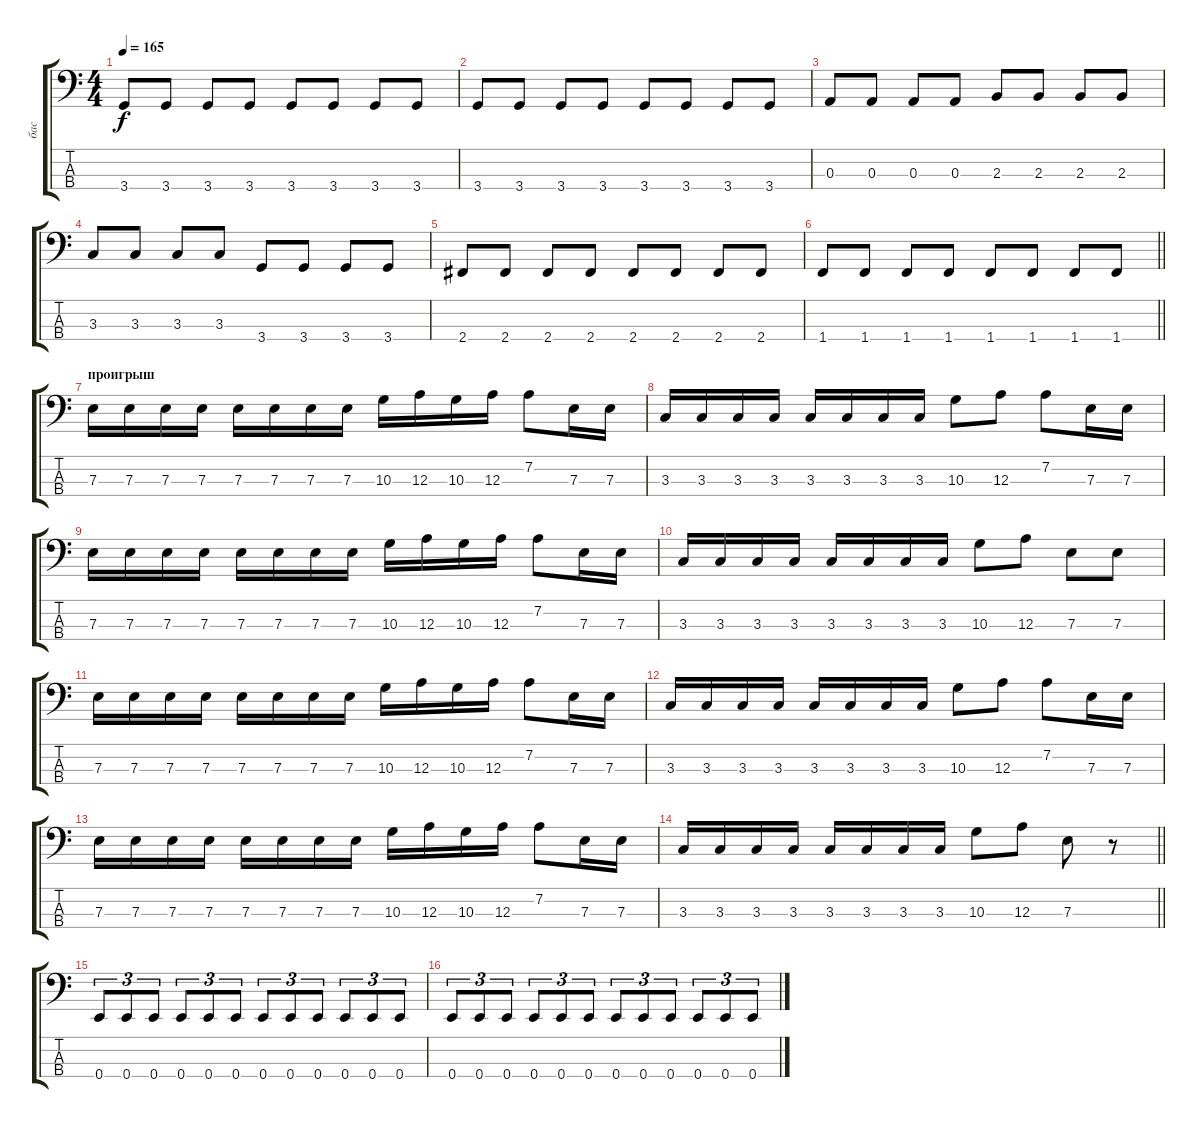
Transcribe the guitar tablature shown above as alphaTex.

\track ("бас" "бас") {instrument electricbassfinger}
\staff {score tabs}
\tuning (G2 D2 A1 E1) {hide}
\ts (4 4)
\tempo 165
\clef f4
\ks c
3.4.8{dy f} 3.4.8 3.4.8 3.4.8 3.4.8 3.4.8 3.4.8 3.4.8 |
3.4.8 3.4.8 3.4.8 3.4.8 3.4.8 3.4.8 3.4.8 3.4.8 |
0.3.8 0.3.8 0.3.8 0.3.8 2.3.8 2.3.8 2.3.8 2.3.8 |
3.3.8 3.3.8 3.3.8 3.3.8 3.4.8 3.4.8 3.4.8 3.4.8 |
2.4.8 2.4.8 2.4.8 2.4.8 2.4.8 2.4.8 2.4.8 2.4.8 |
\barLineRight lightlight
1.4.8 1.4.8 1.4.8 1.4.8 1.4.8 1.4.8 1.4.8 1.4.8 |
\section ("" "проигрыш")
7.3.16 7.3.16 7.3.16 7.3.16 7.3.16 7.3.16 7.3.16 7.3.16 10.3.16 12.3.16 10.3.16 12.3.16 7.2.8 7.3.16 7.3.16 |
3.3.16 3.3.16 3.3.16 3.3.16 3.3.16 3.3.16 3.3.16 3.3.16 10.3.8 12.3.8 7.2.8 7.3.16 7.3.16 |
7.3.16 7.3.16 7.3.16 7.3.16 7.3.16 7.3.16 7.3.16 7.3.16 10.3.16 12.3.16 10.3.16 12.3.16 7.2.8 7.3.16 7.3.16 |
3.3.16 3.3.16 3.3.16 3.3.16 3.3.16 3.3.16 3.3.16 3.3.16 10.3.8 12.3.8 7.3.8 7.3.8 |
7.3.16 7.3.16 7.3.16 7.3.16 7.3.16 7.3.16 7.3.16 7.3.16 10.3.16 12.3.16 10.3.16 12.3.16 7.2.8 7.3.16 7.3.16 |
3.3.16 3.3.16 3.3.16 3.3.16 3.3.16 3.3.16 3.3.16 3.3.16 10.3.8 12.3.8 7.2.8 7.3.16 7.3.16 |
7.3.16 7.3.16 7.3.16 7.3.16 7.3.16 7.3.16 7.3.16 7.3.16 10.3.16 12.3.16 10.3.16 12.3.16 7.2.8 7.3.16 7.3.16 |
\barLineRight lightlight
3.3.16 3.3.16 3.3.16 3.3.16 3.3.16 3.3.16 3.3.16 3.3.16 10.3.8 12.3.8 7.3.8 r.8 |
\section ("" "")
0.4.8{tu (3 2)} 0.4.8{tu (3 2)} 0.4.8{tu (3 2)} 0.4.8{tu (3 2)} 0.4.8{tu (3 2)} 0.4.8{tu (3 2)} 0.4.8{tu (3 2)} 0.4.8{tu (3 2)} 0.4.8{tu (3 2)} 0.4.8{tu (3 2)} 0.4.8{tu (3 2)} 0.4.8{tu (3 2)} |
0.4.8{tu (3 2)} 0.4.8{tu (3 2)} 0.4.8{tu (3 2)} 0.4.8{tu (3 2)} 0.4.8{tu (3 2)} 0.4.8{tu (3 2)} 0.4.8{tu (3 2)} 0.4.8{tu (3 2)} 0.4.8{tu (3 2)} 0.4.8{tu (3 2)} 0.4.8{tu (3 2)} 0.4.8{tu (3 2)}
